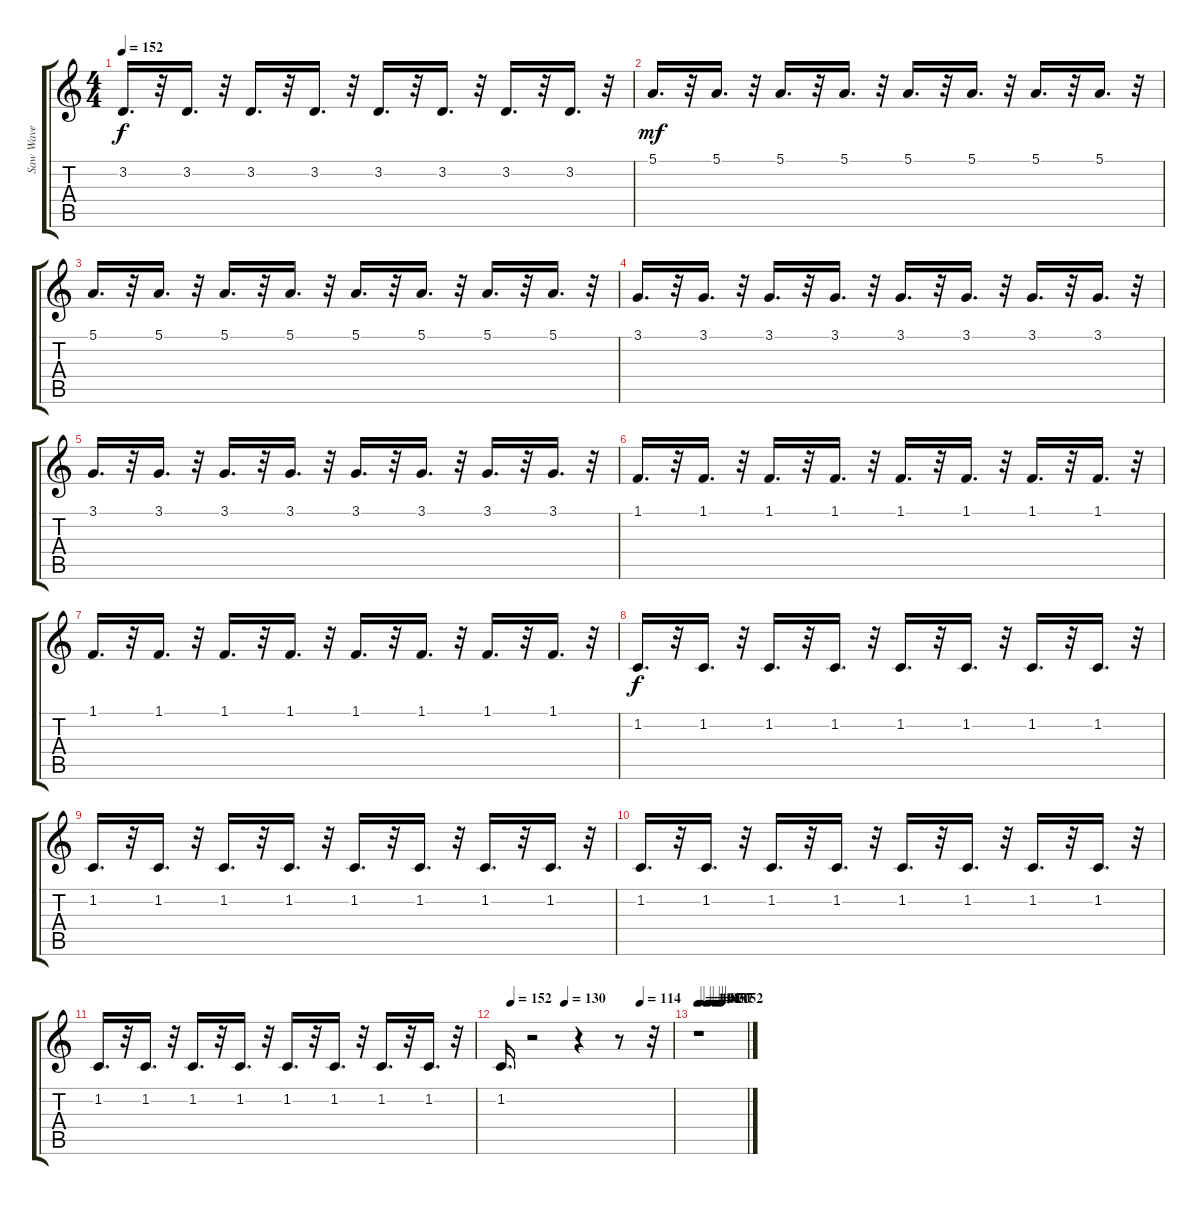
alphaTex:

\track ("Saw Wave" "Saw Wave") {instrument lead2sawtooth}
\staff {score tabs}
\tuning (E4 B3 G3 D3 A2 E2) {hide}
\ts (4 4)
\tempo 152
\clef g2
\ks c
3.2.16{d dy f} r.32 3.2.16{d} r.32 3.2.16{d} r.32 3.2.16{d} r.32 3.2.16{d} r.32 3.2.16{d} r.32 3.2.16{d} r.32 3.2.16{d} r.32 |
5.1.16{d dy mf} r.32 5.1.16{d} r.32 5.1.16{d} r.32 5.1.16{d} r.32 5.1.16{d} r.32 5.1.16{d} r.32 5.1.16{d} r.32 5.1.16{d} r.32 |
5.1.16{d} r.32 5.1.16{d} r.32 5.1.16{d} r.32 5.1.16{d} r.32 5.1.16{d} r.32 5.1.16{d} r.32 5.1.16{d} r.32 5.1.16{d} r.32 |
3.1.16{d} r.32 3.1.16{d} r.32 3.1.16{d} r.32 3.1.16{d} r.32 3.1.16{d} r.32 3.1.16{d} r.32 3.1.16{d} r.32 3.1.16{d} r.32 |
3.1.16{d} r.32 3.1.16{d} r.32 3.1.16{d} r.32 3.1.16{d} r.32 3.1.16{d} r.32 3.1.16{d} r.32 3.1.16{d} r.32 3.1.16{d} r.32 |
1.1.16{d} r.32 1.1.16{d} r.32 1.1.16{d} r.32 1.1.16{d} r.32 1.1.16{d} r.32 1.1.16{d} r.32 1.1.16{d} r.32 1.1.16{d} r.32 |
1.1.16{d} r.32 1.1.16{d} r.32 1.1.16{d} r.32 1.1.16{d} r.32 1.1.16{d} r.32 1.1.16{d} r.32 1.1.16{d} r.32 1.1.16{d} r.32 |
1.2.16{d dy f} r.32 1.2.16{d} r.32 1.2.16{d} r.32 1.2.16{d} r.32 1.2.16{d} r.32 1.2.16{d} r.32 1.2.16{d} r.32 1.2.16{d} r.32 |
1.2.16{d} r.32 1.2.16{d} r.32 1.2.16{d} r.32 1.2.16{d} r.32 1.2.16{d} r.32 1.2.16{d} r.32 1.2.16{d} r.32 1.2.16{d} r.32 |
1.2.16{d} r.32 1.2.16{d} r.32 1.2.16{d} r.32 1.2.16{d} r.32 1.2.16{d} r.32 1.2.16{d} r.32 1.2.16{d} r.32 1.2.16{d} r.32 |
1.2.16{d} r.32 1.2.16{d} r.32 1.2.16{d} r.32 1.2.16{d} r.32 1.2.16{d} r.32 1.2.16{d} r.32 1.2.16{d} r.32 1.2.16{d} r.32 |
\tempo (152 0.0625)
\tempo (130 0.375)
\tempo (114 0.8125)
1.2.16{d} r.2 r.4 r.8 r.32 |
\tempo 114
\tempo (101 0.0625)
\tempo (91 0.1875)
\tempo (83 0.25)
\tempo (70 0.375)
\tempo (57 0.4375)
\tempo (152 0.5)
r.1
